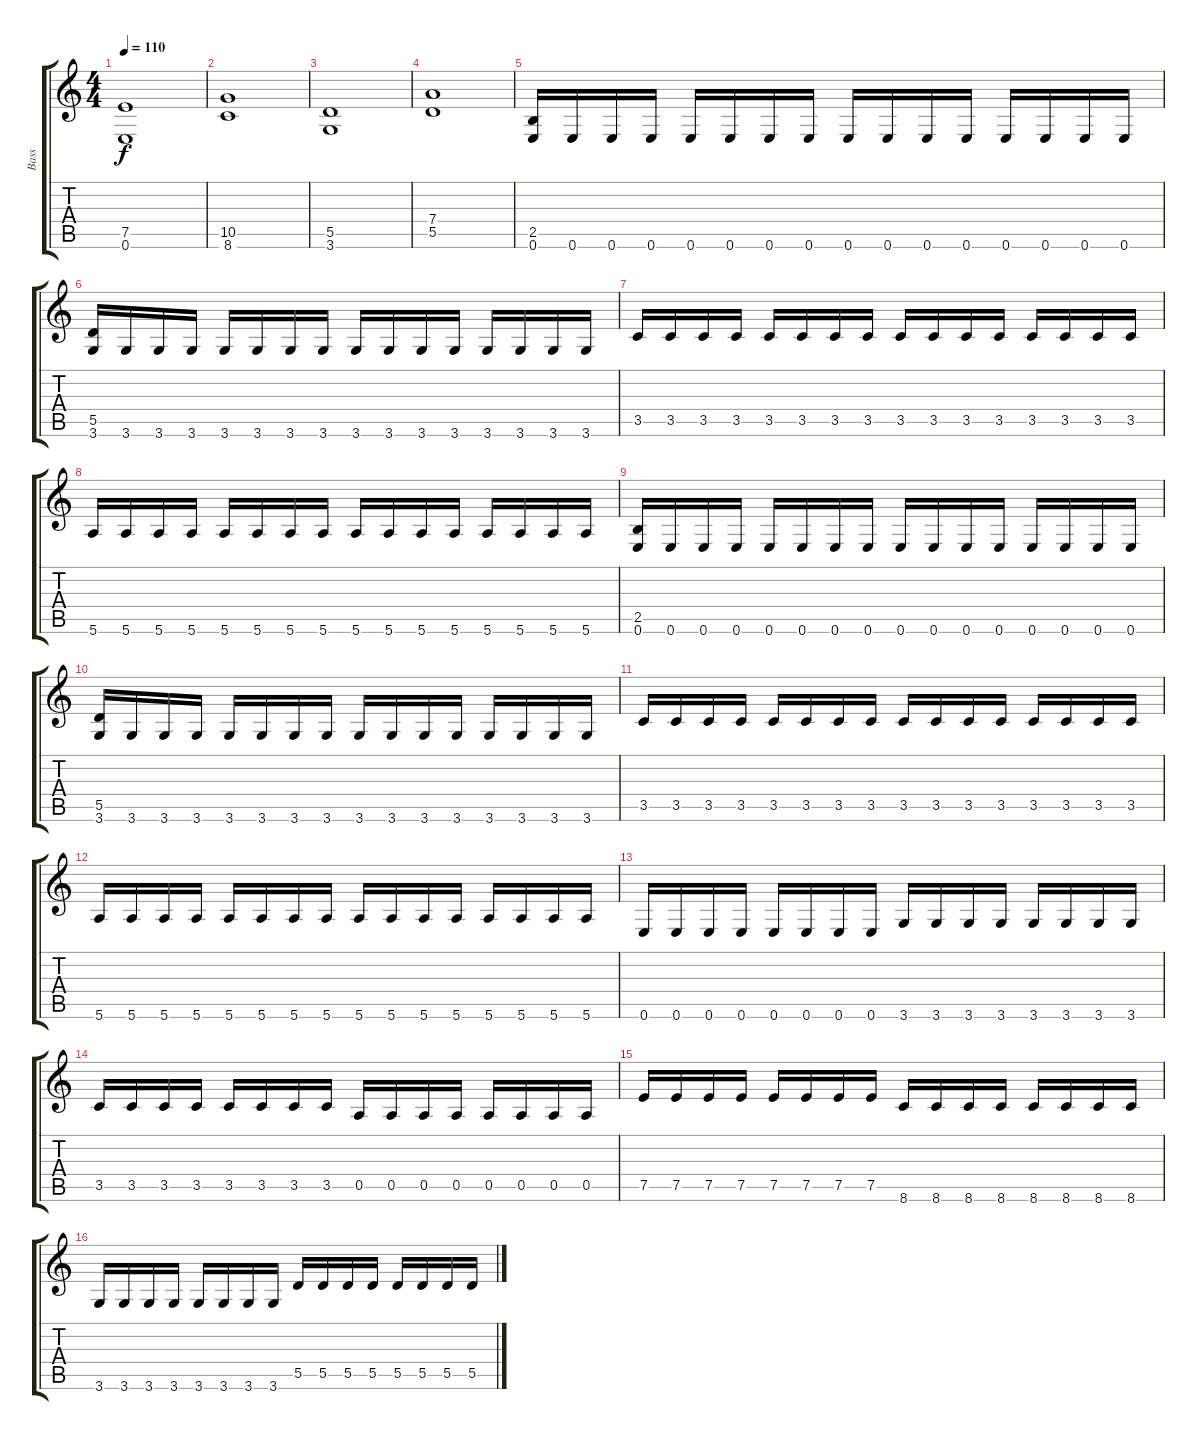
\track ("Bass" "Bass") {instrument acousticguitarnylon}
\staff {score tabs}
\tuning (E4 B3 G3 D3 A2 E2) {hide}
\ts (4 4)
\tempo 110
\clef g2
\ks c
(7.5 0.6).1{dy f} |
(10.5 8.6).1 |
(5.5 3.6).1 |
(7.4 5.5).1 |
(2.5 0.6).16 0.6.16 0.6.16 0.6.16 0.6.16 0.6.16 0.6.16 0.6.16 0.6.16 0.6.16 0.6.16 0.6.16 0.6.16 0.6.16 0.6.16 0.6.16 |
(5.5 3.6).16 3.6.16 3.6.16 3.6.16 3.6.16 3.6.16 3.6.16 3.6.16 3.6.16 3.6.16 3.6.16 3.6.16 3.6.16 3.6.16 3.6.16 3.6.16 |
3.5.16 3.5.16 3.5.16 3.5.16 3.5.16 3.5.16 3.5.16 3.5.16 3.5.16 3.5.16 3.5.16 3.5.16 3.5.16 3.5.16 3.5.16 3.5.16 |
5.6.16 5.6.16 5.6.16 5.6.16 5.6.16 5.6.16 5.6.16 5.6.16 5.6.16 5.6.16 5.6.16 5.6.16 5.6.16 5.6.16 5.6.16 5.6.16 |
(2.5 0.6).16 0.6.16 0.6.16 0.6.16 0.6.16 0.6.16 0.6.16 0.6.16 0.6.16 0.6.16 0.6.16 0.6.16 0.6.16 0.6.16 0.6.16 0.6.16 |
(5.5 3.6).16 3.6.16 3.6.16 3.6.16 3.6.16 3.6.16 3.6.16 3.6.16 3.6.16 3.6.16 3.6.16 3.6.16 3.6.16 3.6.16 3.6.16 3.6.16 |
3.5.16 3.5.16 3.5.16 3.5.16 3.5.16 3.5.16 3.5.16 3.5.16 3.5.16 3.5.16 3.5.16 3.5.16 3.5.16 3.5.16 3.5.16 3.5.16 |
5.6.16 5.6.16 5.6.16 5.6.16 5.6.16 5.6.16 5.6.16 5.6.16 5.6.16 5.6.16 5.6.16 5.6.16 5.6.16 5.6.16 5.6.16 5.6.16 |
0.6.16 0.6.16 0.6.16 0.6.16 0.6.16 0.6.16 0.6.16 0.6.16 3.6.16 3.6.16 3.6.16 3.6.16 3.6.16 3.6.16 3.6.16 3.6.16 |
3.5.16 3.5.16 3.5.16 3.5.16 3.5.16 3.5.16 3.5.16 3.5.16 0.5.16 0.5.16 0.5.16 0.5.16 0.5.16 0.5.16 0.5.16 0.5.16 |
7.5.16 7.5.16 7.5.16 7.5.16 7.5.16 7.5.16 7.5.16 7.5.16 8.6.16 8.6.16 8.6.16 8.6.16 8.6.16 8.6.16 8.6.16 8.6.16 |
3.6.16 3.6.16 3.6.16 3.6.16 3.6.16 3.6.16 3.6.16 3.6.16 5.5.16 5.5.16 5.5.16 5.5.16 5.5.16 5.5.16 5.5.16 5.5.16
